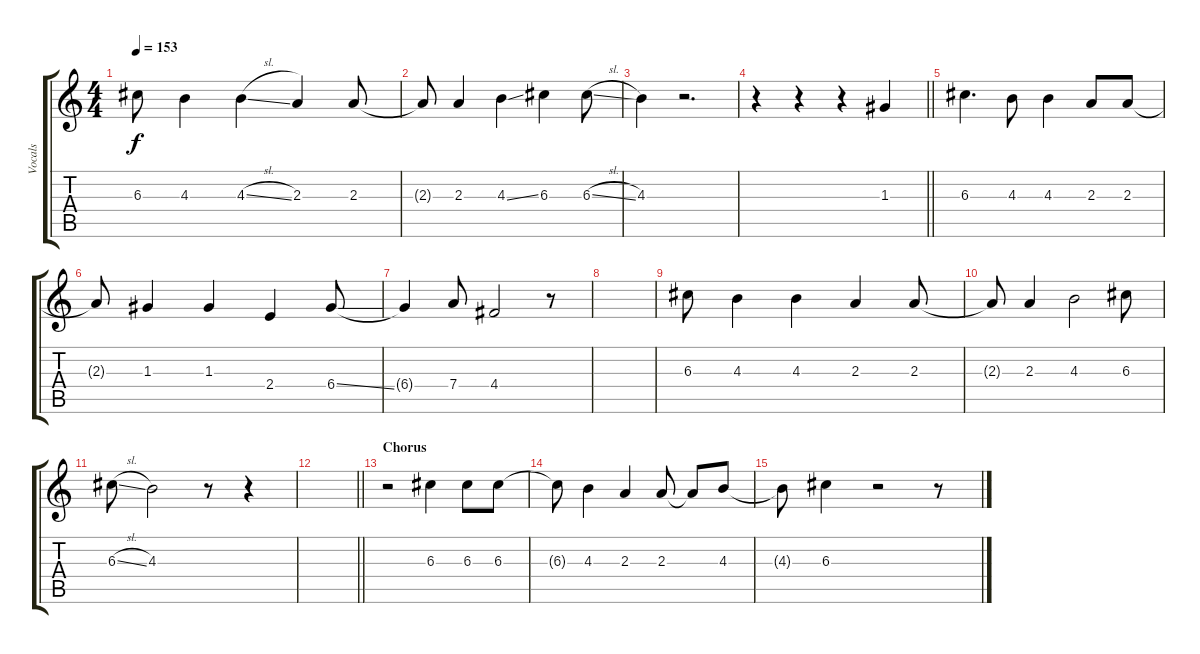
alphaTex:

\track ("Vocals" "Vocals") {instrument electricguitarjazz}
\staff {score tabs}
\tuning (E4 B3 G3 D3 A2 E2) {hide}
\ts (4 4)
\tempo 153
\clef g2
\ks c
6.3.8{dy f} 4.3.4 4.3{sl}.4 2.3.4 2.3.8 |
2.3{t}.8 2.3.4 4.3{ss}.4 6.3.4 6.3{sl}.8 |
4.3.4 r.2{d} |
\barLineRight lightlight
r.4 r.4 r.4 1.3.4 |
6.3.4{d} 4.3.8 4.3.4 2.3.8 2.3.8 |
2.3{t}.8 1.3.4 1.3.4 2.4.4 6.4{ss}.8 |
6.4{t}.4 7.4.8 4.4.2 r.8 |
|
6.3.8 4.3.4 4.3.4 2.3.4 2.3.8 |
2.3{t}.8 2.3.4 4.3.2 6.3.8 |
6.3{sl}.8 4.3.2 r.8 r.4 |
\barLineRight lightlight
|
\section ("" "Chorus")
r.2 6.3.4 6.3.8 6.3.8 |
6.3{t}.8 4.3.4 2.3.4 2.3.8 2.3{t}.8 4.3.8 |
4.3{t}.8 6.3.4 r.2 r.8
